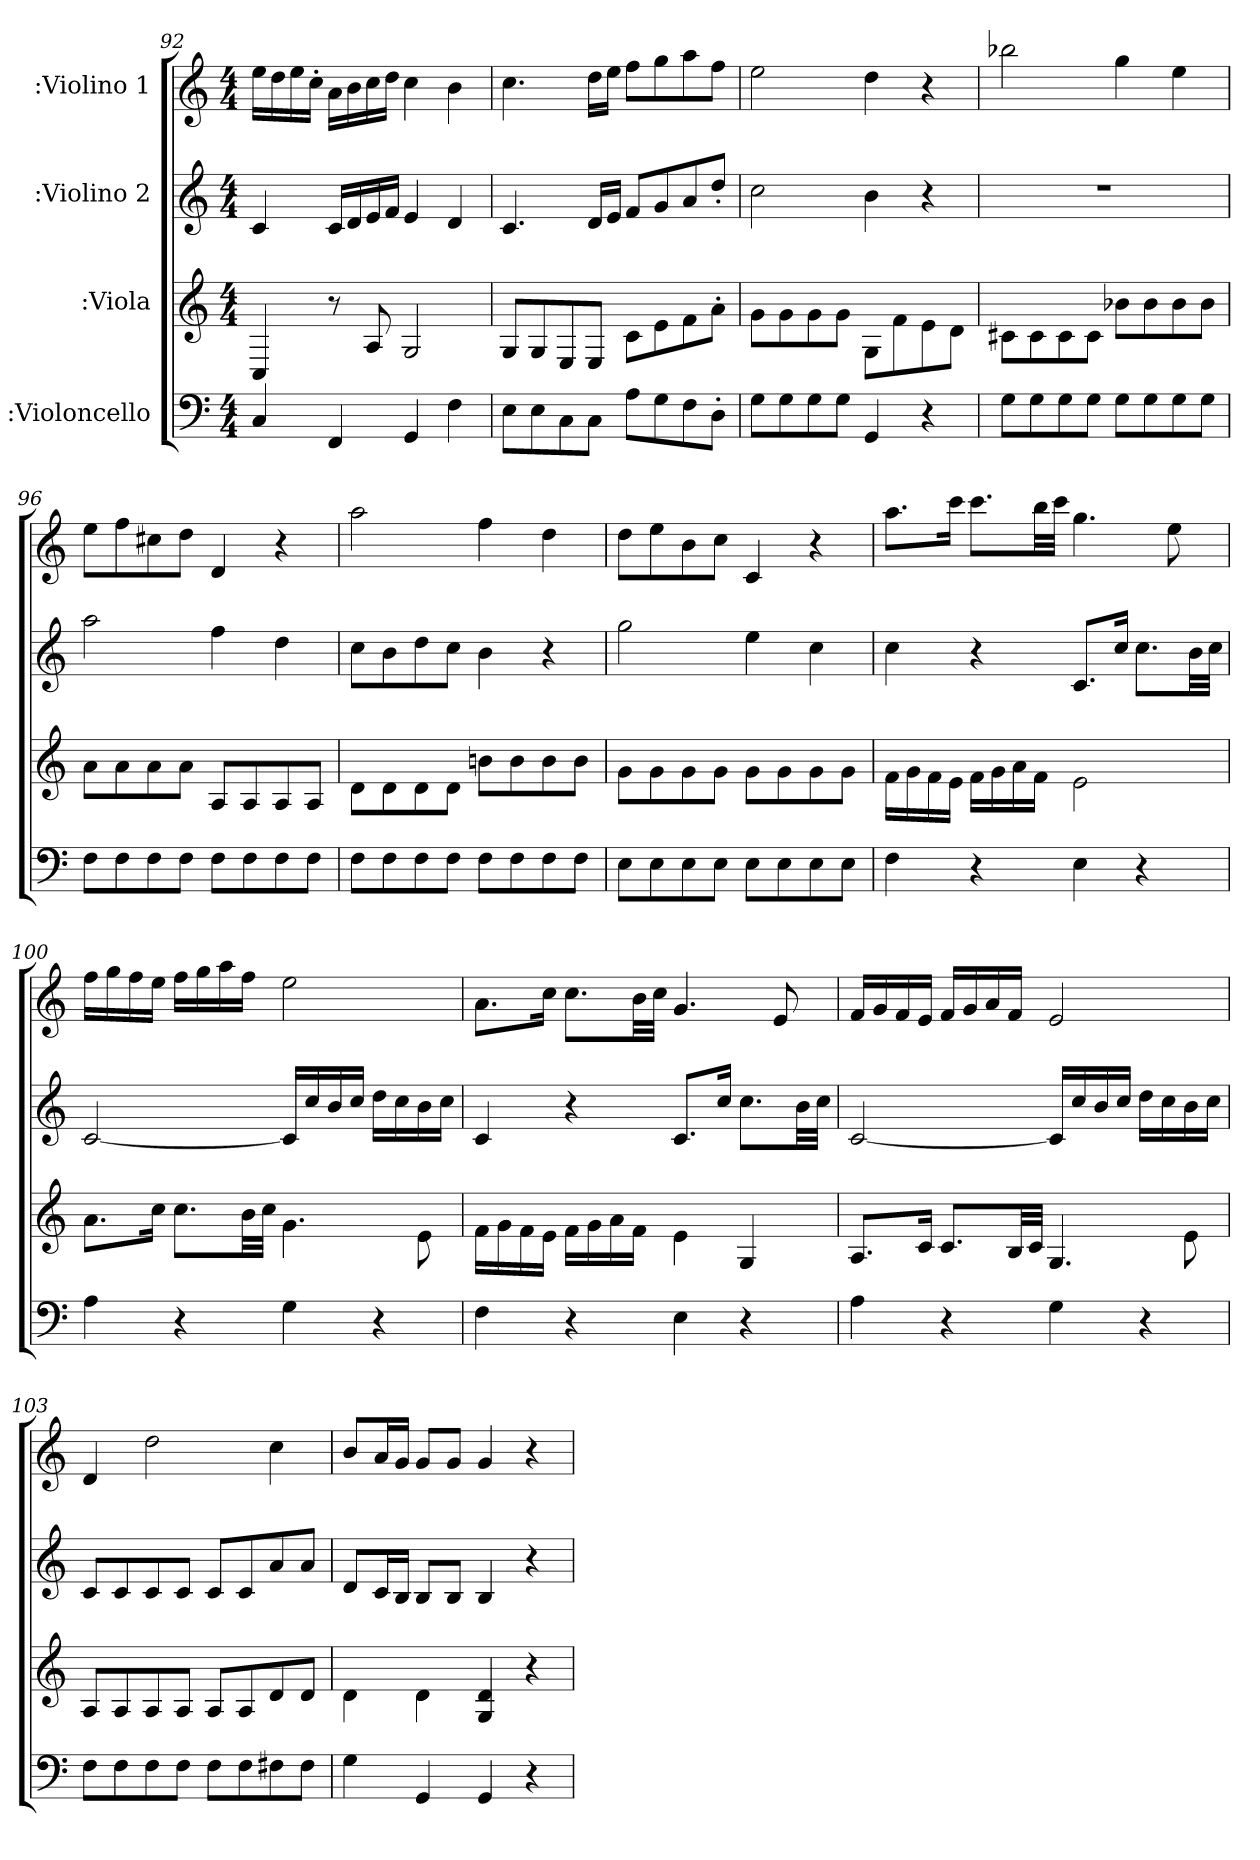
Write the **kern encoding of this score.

**kern	**kern	**kern	**kern
*part4	*part3	*part2	*part1
*staff4	*staff3	*staff2	*staff1
*I":Violoncello	*I":Viola	*I":Violino 2	*I":Violino 1
*clefF4	*	*clefG2	*clefG2
*k[]	*k[]	*k[]	*k[]
*C:	*C:	*C:	*C:
*M4/4	*M4/4	*M4/4	*M4/4
=92	=92	=92	=92
4C/	4C/	4c/	16ee\LL
.	.	.	16dd\
.	.	.	16ee\
.	.	.	16cc'>\JJ
4FF/	8r	16c/LL	16a\LL
.	.	16d/	16b\
.	8A/	16e/	16cc\
.	.	16f/JJ	16dd\JJ
4GG/	2G/	4e/	4cc\
4F\	.	4d/	4b\
=93	=93	=93	=93
8E\L	8G/L	4.c/	4.cc\
8E\	8G/	.	.
8C\	8E/	.	.
8C\J	8E/J	16d/LL	16dd\LL
.	.	16e/JJ	16ee\JJ
8A\L	8c\L	8f/L	8ff\L
8G\	8e\	8g/	8gg\
8F\	8f\	8a/	8aa\
8D'>\J	8a'>\J	8dd'>/J	8ff\J
=94	=94	=94	=94
8G\L	8g\L	2cc\	2ee\
8G\	8g\	.	.
8G\	8g\	.	.
8G\J	8g\J	.	.
4GG/	8G\L	4b\	4dd\
.	8f\	.	.
4r	8e\	4r	4r
.	8d\J	.	.
=95	=95	=95	=95
8G\L	8c#X\L	1r	2bb-X\
8G\	8c#\	.	.
8G\	8c#\	.	.
8G\J	8c#\J	.	.
8G\L	8b-X\L	.	4gg\
8G\	8b-\	.	.
8G\	8b-\	.	4ee\
8G\J	8b-\J	.	.
=96	=96	=96	=96
8F\L	8a\L	2aa\	8ee\L
8F\	8a\	.	8ff\
8F\	8a\	.	8cc#X\
8F\J	8a\J	.	8dd\J
8F\L	8A/L	4ff\	4d/
8F\	8A/	.	.
8F\	8A/	4dd\	4r
8F\J	8A/J	.	.
=97	=97	=97	=97
8F\L	8d\L	8cc\L	2aa\
8F\	8d\	8b\	.
8F\	8d\	8dd\	.
8F\J	8d\J	8cc\J	.
8F\L	8bn\L	4b\	4ff\
8F\	8b\	.	.
8F\	8b\	4r	4dd\
8F\J	8b\J	.	.
=98	=98	=98	=98
8E\L	8g\L	2gg\	8dd\L
8E\	8g\	.	8ee\
8E\	8g\	.	8b\
8E\J	8g\J	.	8cc\J
8E\L	8g\L	4ee\	4c/
8E\	8g\	.	.
8E\	8g\	4cc\	4r
8E\J	8g\J	.	.
=99	=99	=99	=99
4F\	16f\LL	4cc\	8.aa\L
.	16g\	.	.
.	16f\	.	.
.	16e\JJ	.	16ccc\Jk
4r	16f\LL	4r	8.ccc\L
.	16g\	.	.
.	16a\	.	.
.	16f\JJ	.	32bb\LL
.	.	.	32ccc\JJJ
4E\	2e\	8.c/L	4.gg\
.	.	16cc/Jk	.
4r	.	8.cc\L	.
.	.	.	8ee\
.	.	32b\LL	.
.	.	32cc\JJJ	.
=100	=100	=100	=100
4A\	8.a\L	[2c/	16ff\LL
.	.	.	16gg\
.	.	.	16ff\
.	16cc\Jk	.	16ee\JJ
4r	8.cc\L	.	16ff\LL
.	.	.	16gg\
.	.	.	16aa\
.	32b\LL	.	16ff\JJ
.	32cc\JJJ	.	.
4G\	4.g\	16c/LL]	2ee\
.	.	16cc/	.
.	.	16b/	.
.	.	16cc/JJ	.
4r	.	16dd\LL	.
.	.	16cc\	.
.	8e\	16b\	.
.	.	16cc\JJ	.
=101	=101	=101	=101
4F\	16f\LL	4c/	8.a\L
.	16g\	.	.
.	16f\	.	.
.	16e\JJ	.	16cc\Jk
4r	16f\LL	4r	8.cc\L
.	16g\	.	.
.	16a\	.	.
.	16f\JJ	.	32b\LL
.	.	.	32cc\JJJ
4E\	4e\	8.c/L	4.g/
.	.	16cc/Jk	.
4r	4G/	8.cc\L	.
.	.	.	8e/
.	.	32b\LL	.
.	.	32cc\JJJ	.
=102	=102	=102	=102
4A\	8.A/L	[2c/	16f/LL
.	.	.	16g/
.	.	.	16f/
.	16c/Jk	.	16e/JJ
4r	8.c/L	.	16f/LL
.	.	.	16g/
.	.	.	16a/
.	32B/LL	.	16f/JJ
.	32c/JJJ	.	.
4G\	4.G/	16c/LL]	2e/
.	.	16cc/	.
.	.	16b/	.
.	.	16cc/JJ	.
4r	.	16dd\LL	.
.	.	16cc\	.
.	8e\	16b\	.
.	.	16cc\JJ	.
=103	=103	=103	=103
8F\L	8A/L	8c/L	4d/
8F\	8A/	8c/	.
8F\	8A/	8c/	2dd\
8F\J	8A/J	8c/J	.
8F\L	8A/L	8c/L	.
8F\	8A/	8c/	.
8F#X\	8d/	8a/	4cc\
8F#\J	8d/J	8a/J	.
=104	=104	=104	=104
4G\	4d\	8d/L	8b/L
.	.	16c/L	16a/L
.	.	16B/JJ	16g/JJ
4GG/	4d\	8B/L	8g/L
.	.	8B/J	8g/J
4GG/	4d/ 4G/	4B/	4g/
4r	4r	4r	4r
=	=	=	=
*-	*-	*-	*-
